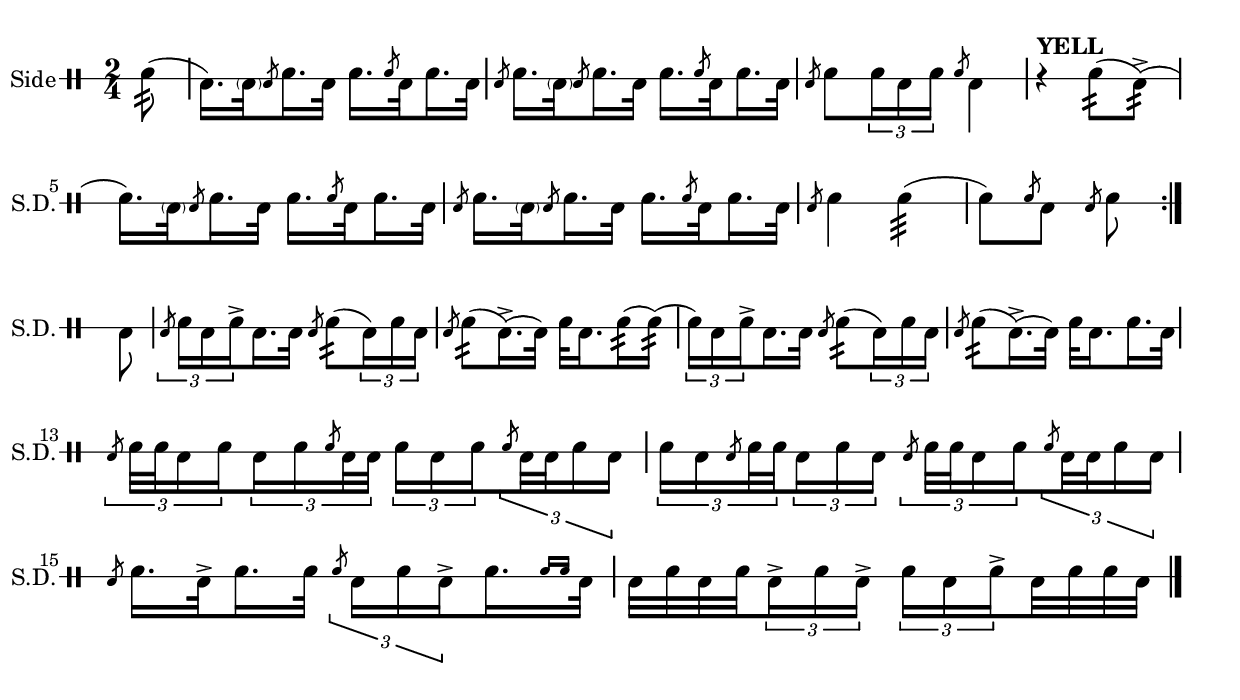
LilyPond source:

\version "2.18.2"

\include "lilydrum.ly"

\score {
   \new DrumStaff = "staff_side" {
		\set DrumStaff.drumStyleTable = #(alist->hash-table pipeband-style)
		\set Staff.instrumentName = #"Side"
		\set Staff.shortInstrumentName = #"S.D."

		\time 2/4
		\eighthBeaming

		\drummode {
			% Part 1
				\repeat volta 2 {
					\partial 8 d8:32( |
					g16.) \parenthesize g32 \flam d16. g32 d16. \flam g32 d16. g32 |
					\flam d16. \parenthesize g32 \flam d16. g32 d16. \flam g32 d16. g32 |
					\flam d8 \tuplet 3/2 { d16 g16 d16 } \flam g4 |
					r4^\markup {\bold YELL} d8:32( g8:32)(-> |

					\break

					d16.) \parenthesize g32 \flam d16. g32 d16. \flam g32 d16. g32 |
					\flam d16. \parenthesize g32 \flam d16. g32 d16. \flam g32 d16. g32 |
					\flam d4 d4:32( |
					d8) \flam g8 \flam d8

				}

				\break

					g8
			% Part 2 ( Part 2.2 = Part 1)
					\tuplet 3/2 { \flam d16 g16 d16->} g16. g32 \flam d8:32( \tuplet 3/2 { g16) d16 g16 } |
					\flam d8:32( g16.)(-> g32) d32 g16. d16:64( d16:64)( |
					\tuplet 3/2 { d16) g16 d16-> } g16. g32 \flam d8:32( \tuplet 3/2 { g16) d16 g16 } |
					\flam d8:32( g16.)(-> g32) d32 g16. d16. g32 |

					\break

					\tuplet 3/2 { \flam d32 d32 g16 d16 } \tuplet 3/2 { g16 d16 \flam g32 g32 } \tuplet 3/2 { d16 g16 d16 } \tuplet 3/2 { \flam g32 g32 d16 g16 } |
					\tuplet 3/2 { d16 g16 \flam d32 d32 } \tuplet 3/2 { g16 d16 g16 } \tuplet 3/2 { \flam d32 d32 g16 d16 } \tuplet 3/2 { \flam g32 g32 d16 g16 } |
					\flam d16. g32-> d16. d32  \tuplet 3/2 { \flam g16[ d16 g16-> } d16. \drag g32] |
					g32 d32 g32 d32 \tuplet 3/2 {g16-> d16 g16-> } \tuplet 3/2 { d16 g16 d16->} g32 d32 d32 g32 |
					\bar "|."

		}% End of drums %
	}
	\header {
		title = "Black Bear"
		meter = "March"
		composer = "version 1.2, 2015"
		instrument = "Side"
	}
}